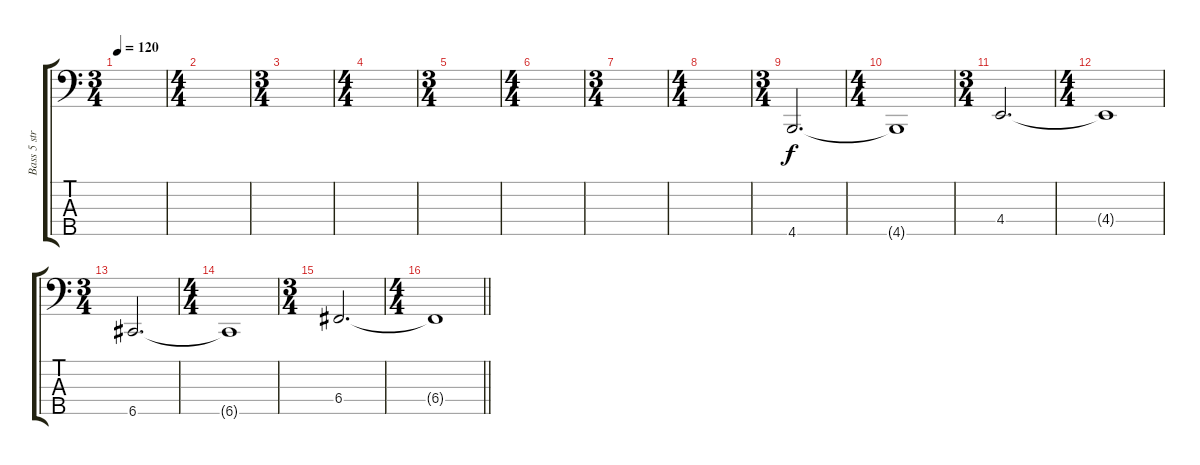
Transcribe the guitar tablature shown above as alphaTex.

\track ("Bass 5 strings" "Bass 5 str") {instrument fretlessbass}
\staff {score tabs}
\tuning (Eb2 Bb1 F1 C1 G0) {hide}
\ts (3 4)
\tempo 120
\clef f4
\ks c
|
\ts (4 4)
|
\ts (3 4)
|
\ts (4 4)
|
\ts (3 4)
|
\ts (4 4)
|
\ts (3 4)
|
\ts (4 4)
|
\ts (3 4)
4.5.2{d} |
\ts (4 4)
4.5{t}.1 |
\ts (3 4)
4.4.2{d} |
\ts (4 4)
4.4{t}.1 |
\ts (3 4)
6.5.2{d} |
\ts (4 4)
6.5{t}.1 |
\ts (3 4)
6.4.2{d} |
\ts (4 4)
\barLineRight lightlight
6.4{t}.1
